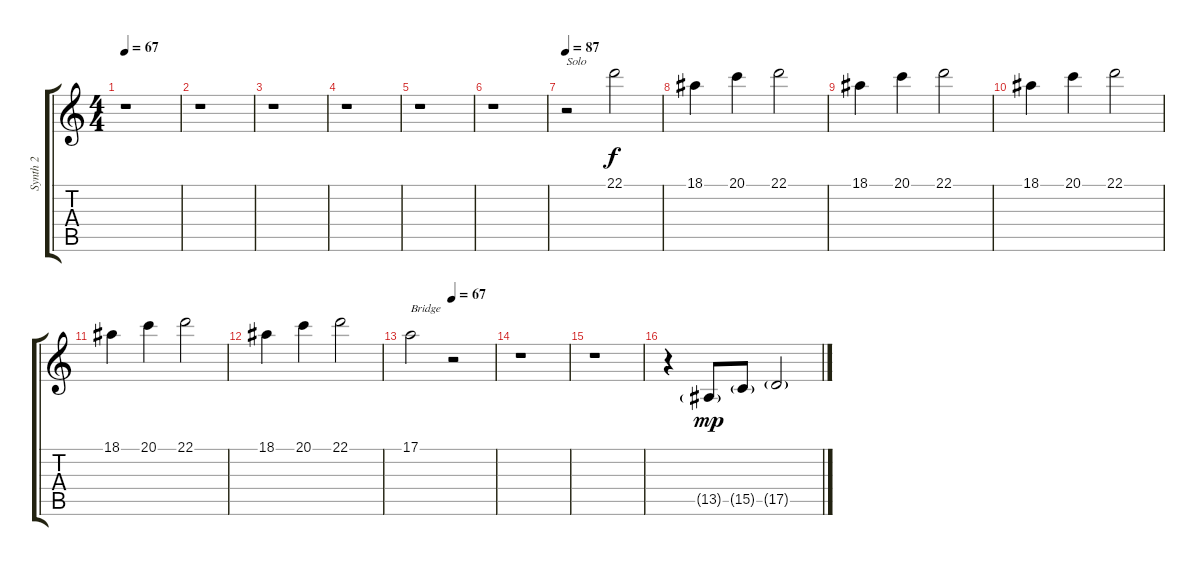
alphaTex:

\track ("Synth 2" "Synth 2") {instrument stringensemble2}
\staff {score tabs}
\tuning (E4 B3 G3 D3 A2 E2) {hide}
\ts (4 4)
\tempo 67
\clef g2
\ks c
r.1{dy f} |
r.1 |
r.1 |
r.1 |
r.1 |
r.1 |
\tempo 87
r.2{txt "Solo"} 22.1.2 |
18.1.4 20.1.4 22.1.2 |
18.1.4 20.1.4 22.1.2 |
18.1.4 20.1.4 22.1.2 |
18.1.4 20.1.4 22.1.2 |
18.1.4 20.1.4 22.1.2 |
\tempo (67 0.5)
17.1.2{txt "Bridge"} r.2 |
r.1 |
r.1 |
r.4 13.5{g}.8{dy mp} 15.5{g}.8 17.5{g}.2
